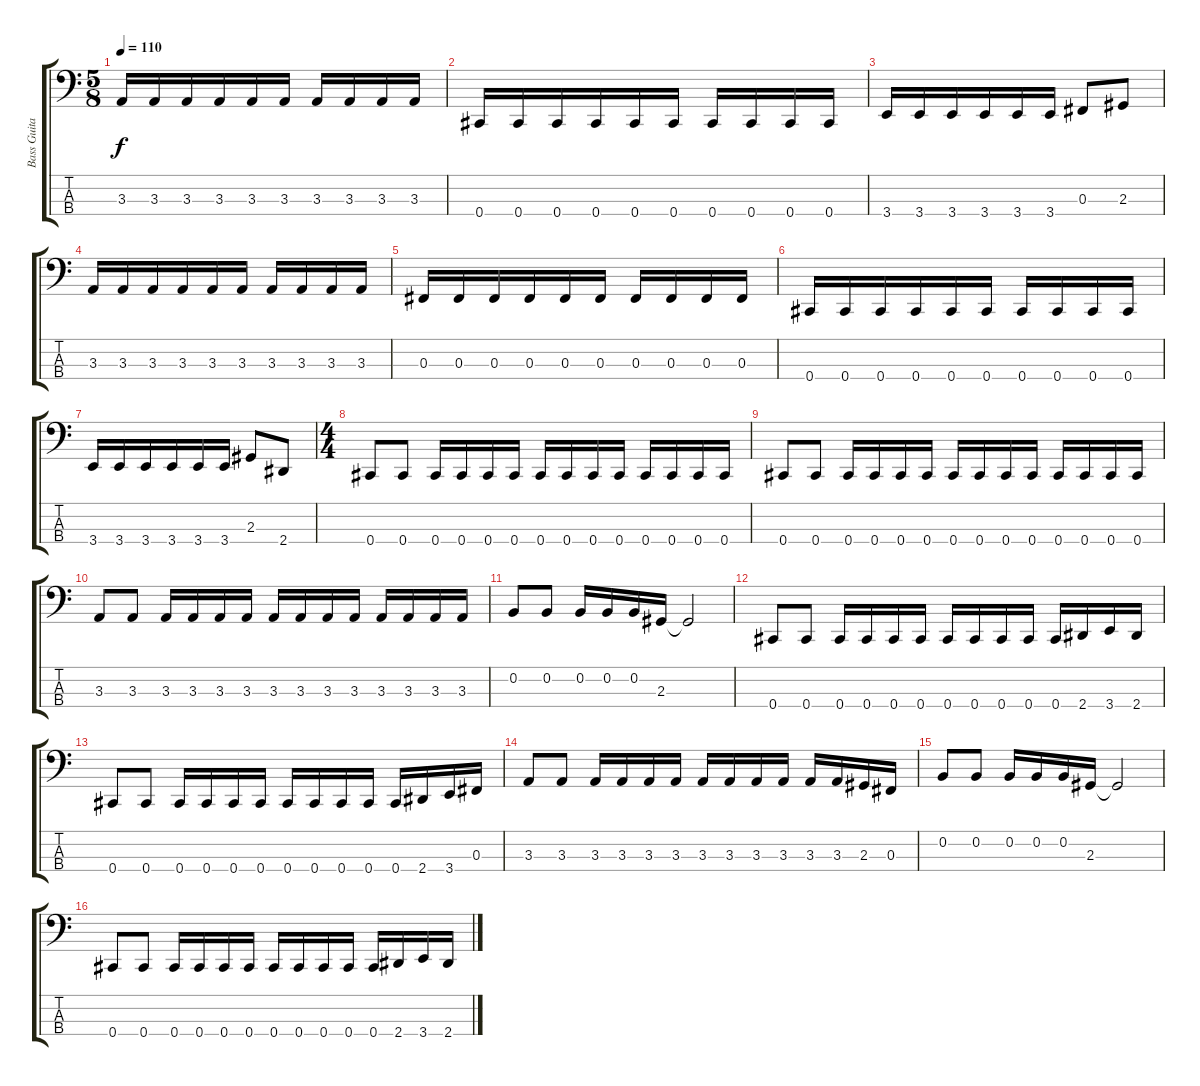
\track ("Bass Guitar" "Bass Guita") {instrument electricbassfinger}
\staff {score tabs}
\tuning (E2 B1 Gb1 Db1) {hide}
\ts (5 8)
\tempo 110
\clef f4
\ks c
3.3.16{dy f} 3.3.16 3.3.16 3.3.16 3.3.16 3.3.16 3.3.16 3.3.16 3.3.16 3.3.16 |
0.4.16 0.4.16 0.4.16 0.4.16 0.4.16 0.4.16 0.4.16 0.4.16 0.4.16 0.4.16 |
3.4.16 3.4.16 3.4.16 3.4.16 3.4.16 3.4.16 0.3.8 2.3.8 |
3.3.16 3.3.16 3.3.16 3.3.16 3.3.16 3.3.16 3.3.16 3.3.16 3.3.16 3.3.16 |
0.3.16 0.3.16 0.3.16 0.3.16 0.3.16 0.3.16 0.3.16 0.3.16 0.3.16 0.3.16 |
0.4.16 0.4.16 0.4.16 0.4.16 0.4.16 0.4.16 0.4.16 0.4.16 0.4.16 0.4.16 |
3.4.16 3.4.16 3.4.16 3.4.16 3.4.16 3.4.16 2.3.8 2.4.8 |
\ts (4 4)
0.4.8 0.4.8 0.4.16 0.4.16 0.4.16 0.4.16 0.4.16 0.4.16 0.4.16 0.4.16 0.4.16 0.4.16 0.4.16 0.4.16 |
0.4.8 0.4.8 0.4.16 0.4.16 0.4.16 0.4.16 0.4.16 0.4.16 0.4.16 0.4.16 0.4.16 0.4.16 0.4.16 0.4.16 |
3.3.8 3.3.8 3.3.16 3.3.16 3.3.16 3.3.16 3.3.16 3.3.16 3.3.16 3.3.16 3.3.16 3.3.16 3.3.16 3.3.16 |
0.2.8 0.2.8 0.2.16 0.2.16 0.2.16 2.3.16 2.3{t}.2 |
0.4.8 0.4.8 0.4.16 0.4.16 0.4.16 0.4.16 0.4.16 0.4.16 0.4.16 0.4.16 0.4.16 2.4.16 3.4.16 2.4.16 |
0.4.8 0.4.8 0.4.16 0.4.16 0.4.16 0.4.16 0.4.16 0.4.16 0.4.16 0.4.16 0.4.16 2.4.16 3.4.16 0.3.16 |
3.3.8 3.3.8 3.3.16 3.3.16 3.3.16 3.3.16 3.3.16 3.3.16 3.3.16 3.3.16 3.3.16 3.3.16 2.3.16 0.3.16 |
0.2.8 0.2.8 0.2.16 0.2.16 0.2.16 2.3.16 2.3{t}.2 |
0.4.8 0.4.8 0.4.16 0.4.16 0.4.16 0.4.16 0.4.16 0.4.16 0.4.16 0.4.16 0.4.16 2.4.16 3.4.16 2.4.16
